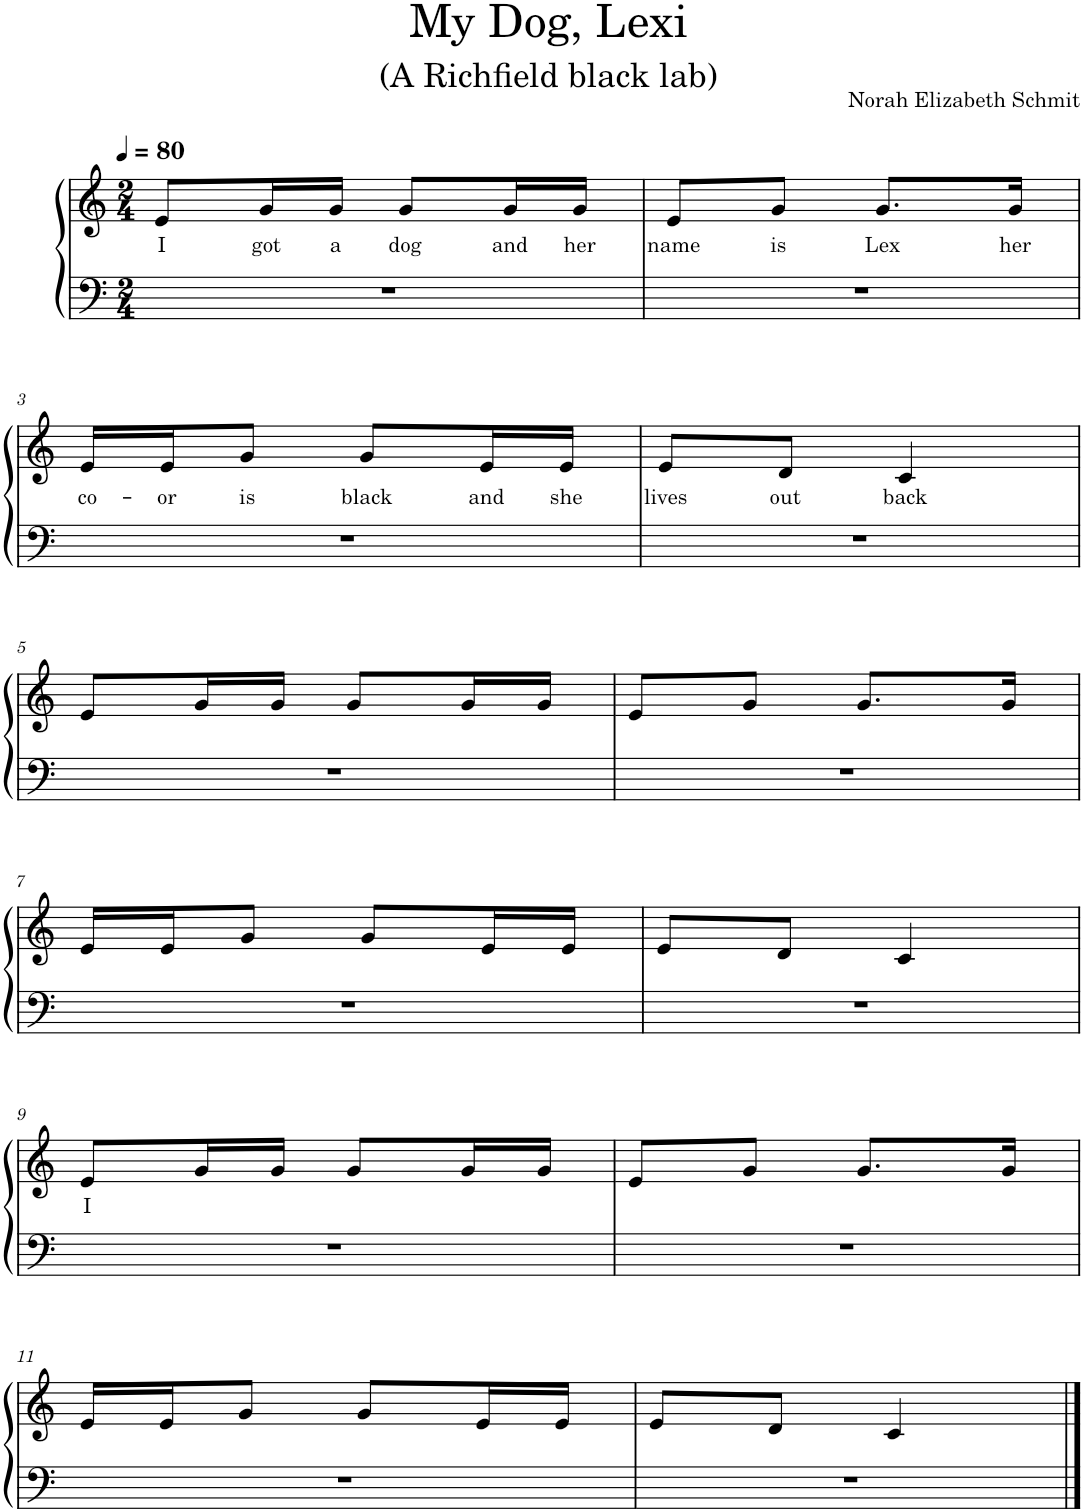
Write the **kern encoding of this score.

**kern	**kern	**text
*part1	*part1	*part1
*staff2	*staff1	*staff1
*I"Piano	*	*
*I'Pno.	*	*
*clefF4	*clefG2	*
*k[]	*k[]	*
*M2/4	*M2/4	*
*MM80	*MM80	*
=1	=1	=1
!	!	!LO:LY:b
2r	8e/L	I
!	!	!LO:LY:b
.	16g/L	got
!	!	!LO:LY:b
.	16g/JJ	a
!	!	!LO:LY:b
.	8g/L	dog
!	!	!LO:LY:b
.	16g/L	and
!	!	!LO:LY:b
.	16g/JJ	her
=2	=2	=2
!	!	!LO:LY:b
2r	8e/L	name
!	!	!LO:LY:b
.	8g/J	is
!	!	!LO:LY:b
.	8.g/L	Lex
!	!	!LO:LY:b
.	16g/Jk	her
!!LO:LB:g=z
=3	=3	=3
!	!	!LO:LY:b
2r	16e/LL	co-
!	!	!LO:LY:b
.	16e/J	-or
!	!	!LO:LY:b
.	8g/J	is
!	!	!LO:LY:b
.	8g/L	black
!	!	!LO:LY:b
.	16e/L	and
!	!	!LO:LY:b
.	16e/JJ	she
=4	=4	=4
!	!	!LO:LY:b
2r	8e/L	lives
!	!	!LO:LY:b
.	8d/J	out
!	!	!LO:LY:b
.	4c/	back
!!LO:LB:g=z
=5	=5	=5
2r	8e/L	.
.	16g/L	.
.	16g/JJ	.
.	8g/L	.
.	16g/L	.
.	16g/JJ	.
=6	=6	=6
2r	8e/L	.
.	8g/J	.
.	8.g/L	.
.	16g/Jk	.
!!LO:LB:g=z
=7	=7	=7
2r	16e/LL	.
.	16e/J	.
.	8g/J	.
.	8g/L	.
.	16e/L	.
.	16e/JJ	.
=8	=8	=8
2r	8e/L	.
.	8d/J	.
.	4c/	.
!!LO:LB:g=z
=9	=9	=9
!	!	!LO:LY:b
2r	8e/L	I
.	16g/L	.
.	16g/JJ	.
.	8g/L	.
.	16g/L	.
.	16g/JJ	.
=10	=10	=10
2r	8e/L	.
.	8g/J	.
.	8.g/L	.
.	16g/Jk	.
!!LO:LB:g=z
=11	=11	=11
2r	16e/LL	.
.	16e/J	.
.	8g/J	.
.	8g/L	.
.	16e/L	.
.	16e/JJ	.
=12	=12	=12
2r	8e/L	.
.	8d/J	.
.	4c/	.
==	==	==
*-	*-	*-
